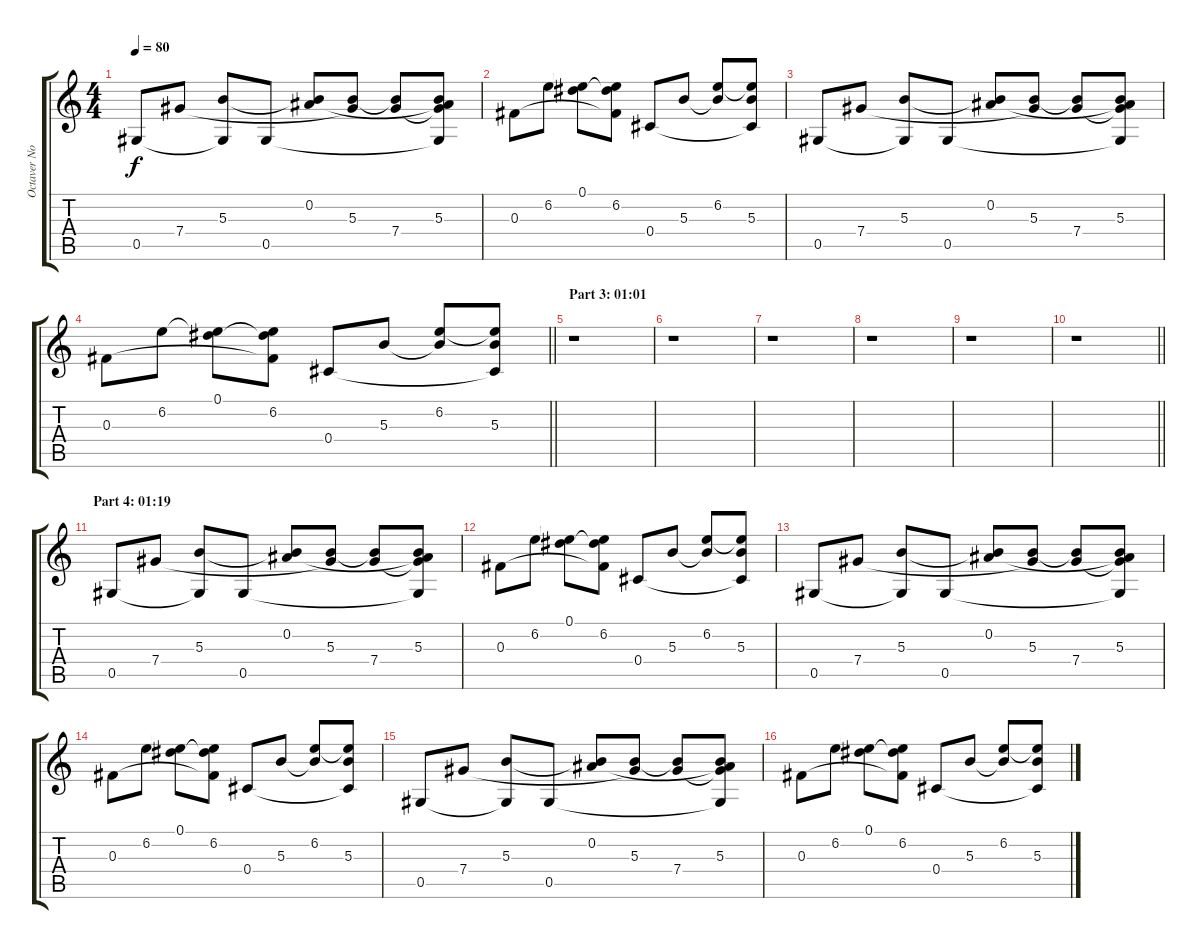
\track ("Octaver Notes (Ignore Me)" "Octaver No") {instrument lead5charang}
\staff {score tabs}
\tuning (Eb5 Bb4 Gb4 Db4 Ab3 Eb3) {hide}
\ts (4 4)
\tempo 80
\clef g2
\ks c
0.5.8{dy f} 7.4.8 (5.3 0.5{t}).8 0.5.8 (0.2 5.3{t}).8 (5.3 7.4{t}).8 (5.3{t} 7.4).8 (0.2{t} 5.3 7.4{t} 0.5{t}).8 |
0.3.8 6.2.8 (0.1 6.2{t}).8 (0.1{t} 6.2 0.3{t}).8 0.4.8 5.3.8 (6.2 5.3{t}).8 (6.2{t} 5.3 0.4{t}).8 |
0.5.8 7.4.8 (5.3 0.5{t}).8 0.5.8 (0.2 5.3{t}).8 (5.3 7.4{t}).8 (5.3{t} 7.4).8 (0.2{t} 5.3 7.4{t} 0.5{t}).8 |
\barLineRight lightlight
0.3.8 6.2.8 (0.1 6.2{t}).8 (0.1{t} 6.2 0.3{t}).8 0.4.8 5.3.8 (6.2 5.3{t}).8 (6.2{t} 5.3 0.4{t}).8 |
\section ("" "Part 3: 01:01")
r.1 |
r.1 |
r.1 |
r.1 |
r.1 |
\barLineRight lightlight
r.1 |
\section ("" "Part 4: 01:19")
0.5.8 7.4.8 (5.3 0.5{t}).8 0.5.8 (0.2 5.3{t}).8 (5.3 7.4{t}).8 (5.3{t} 7.4).8 (0.2{t} 5.3 7.4{t} 0.5{t}).8 |
0.3.8 6.2.8 (0.1 6.2{t}).8 (0.1{t} 6.2 0.3{t}).8 0.4.8 5.3.8 (6.2 5.3{t}).8 (6.2{t} 5.3 0.4{t}).8 |
0.5.8 7.4.8 (5.3 0.5{t}).8 0.5.8 (0.2 5.3{t}).8 (5.3 7.4{t}).8 (5.3{t} 7.4).8 (0.2{t} 5.3 7.4{t} 0.5{t}).8 |
0.3.8 6.2.8 (0.1 6.2{t}).8 (0.1{t} 6.2 0.3{t}).8 0.4.8 5.3.8 (6.2 5.3{t}).8 (6.2{t} 5.3 0.4{t}).8 |
0.5.8 7.4.8 (5.3 0.5{t}).8 0.5.8 (0.2 5.3{t}).8 (5.3 7.4{t}).8 (5.3{t} 7.4).8 (0.2{t} 5.3 7.4{t} 0.5{t}).8 |
0.3.8 6.2.8 (0.1 6.2{t}).8 (0.1{t} 6.2 0.3{t}).8 0.4.8 5.3.8 (6.2 5.3{t}).8 (6.2{t} 5.3 0.4{t}).8
